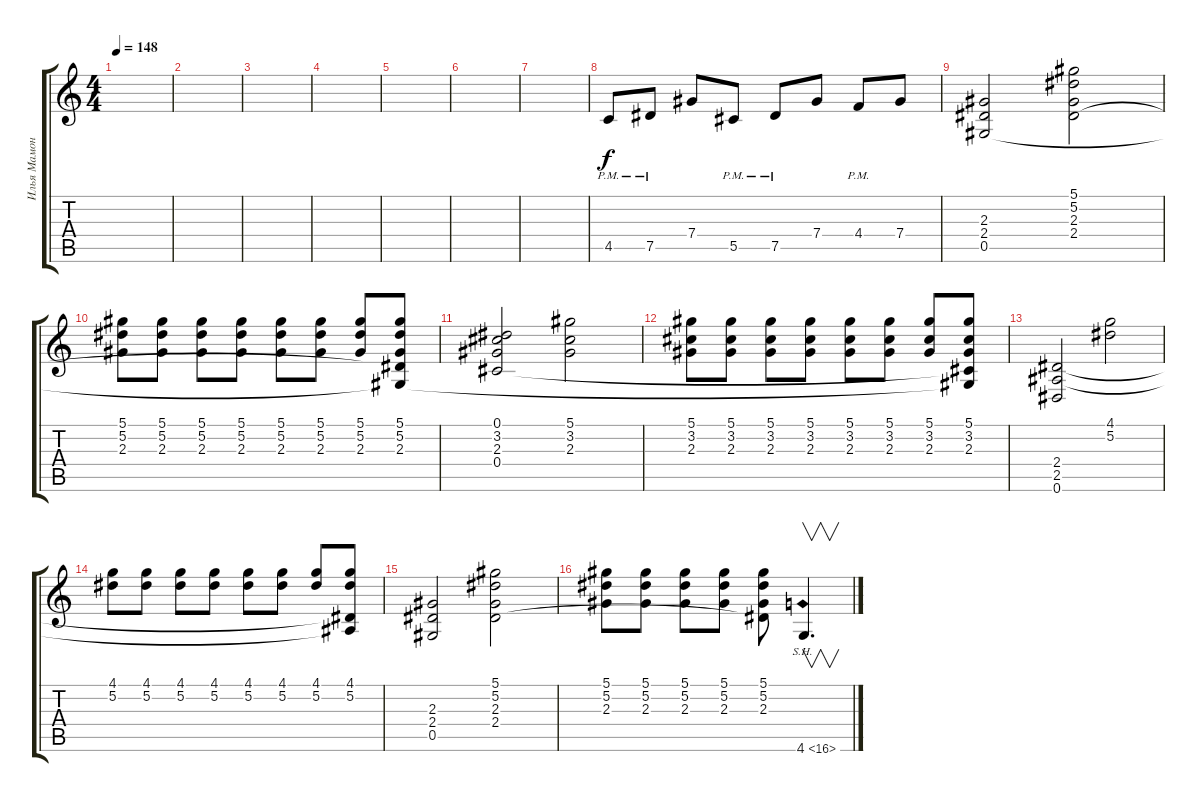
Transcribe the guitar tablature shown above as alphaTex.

\track ("Илья Мамонтов" "Илья Мамон") {instrument distortionguitar}
\staff {score tabs}
\tuning (Eb4 Bb3 Gb3 Db3 Ab2 Eb2) {hide}
\ts (4 4)
\tempo 148
\clef g2
\ks c
|
|
|
|
|
|
|
4.5{pm}.8 7.5{pm}.8 7.4.8 5.5{pm}.8 7.5{pm}.8 7.4.8 4.4{pm}.8 7.4.8 |
(2.3 2.4 0.5).2 (5.1 5.2 2.3 2.4).2 |
(5.1 5.2 2.3).8 (5.1 5.2 2.3).8 (5.1 5.2 2.3).8 (5.1 5.2 2.3).8 (5.1 5.2 2.3).8 (5.1 5.2 2.3).8 (5.1 5.2 2.3).8 (5.1 5.2 2.3 2.4{t} 0.5{t}).8 |
(0.1 3.2 2.3 0.4).2 (5.1 3.2 2.3).2 |
(5.1 3.2 2.3).8 (5.1 3.2 2.3).8 (5.1 3.2 2.3).8 (5.1 3.2 2.3).8 (5.1 3.2 2.3).8 (5.1 3.2 2.3).8 (5.1 3.2 2.3).8 (5.1 3.2 2.3 0.4{t} 0.5{t}).8 |
(2.4 2.5 0.6).2 (4.1 5.2).2 |
(4.1 5.2).8 (4.1 5.2).8 (4.1 5.2).8 (4.1 5.2).8 (4.1 5.2).8 (4.1 5.2).8 (4.1 5.2).8 (4.1 5.2 2.4{t} 2.5{t}).8 |
(2.3 2.4 0.5).2 (5.1 5.2 2.3 2.4).2 |
(5.1 5.2 2.3).8 (5.1 5.2 2.3).8 (5.1 5.2 2.3).8 (5.1 5.2 2.3).8 (5.1 5.2 2.3 2.4{t}).8 4.6{sh 12}.4{v d instrument guitarharmonics}
